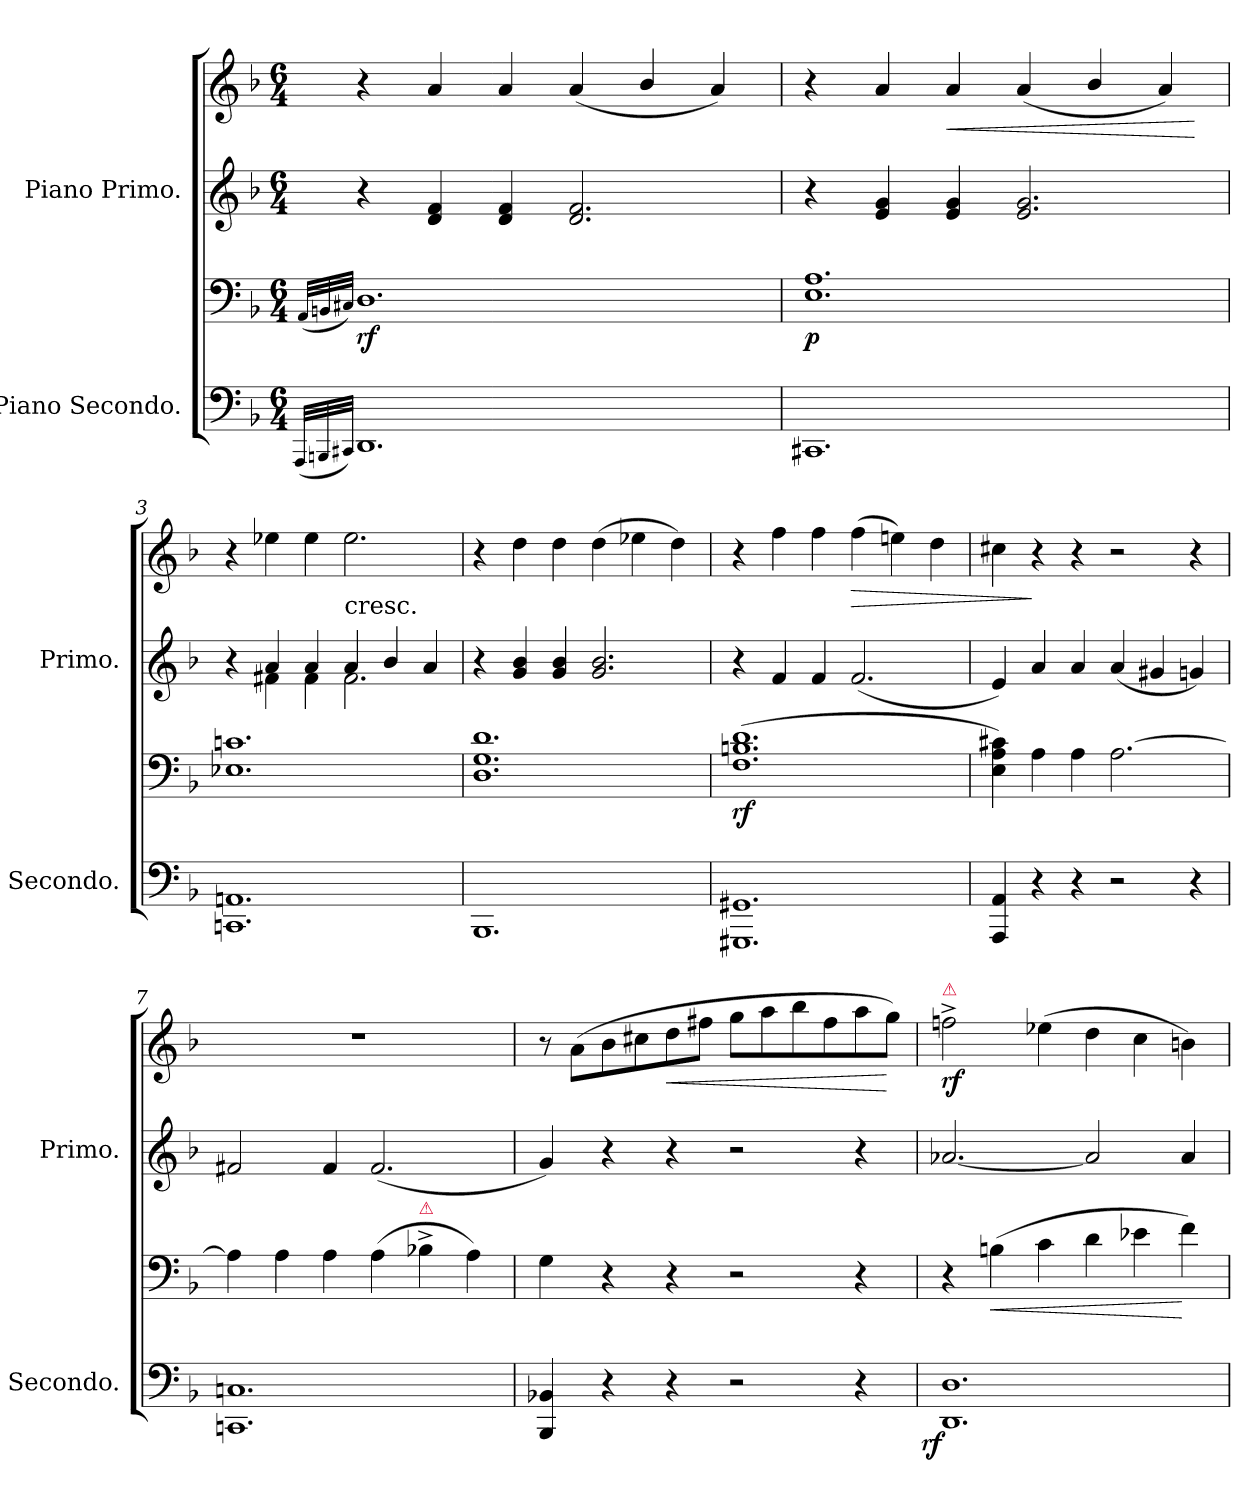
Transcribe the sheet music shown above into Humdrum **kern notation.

**kern	**dynam	**kern	**dynam	**kern	**kern	**dynam
*part4	*part4	*part3	*part3	*part2	*part1	*part1
*staff4	*staff4	*staff3	*staff3	*staff2	*staff1	*staff1
*I"Piano Secondo.	*	*	*	*I"Piano Primo.	*	*
*I'Secondo.	*	*	*	*I'Primo.	*	*
*clefF4	*	*clefF4	*	*clefG2	*clefG2	*
*k[b-]	*	*k[b-]	*	*k[b-]	*k[b-]	*
*M6/4	*	*M6/4	*	*M6/4	*M6/4	*
=1	=1	=1	=1	=1	=1	=1
(32qqAAA/LLL	.	(32qqAA/LLL	.	.	.	.
32qqBBBn/	.	32qqBBn/	.	.	.	.
32qqCC#X/JJJ)	.	32qqC#X/JJJ)	.	.	.	.
1.DD/	.	1.D\	rf	4r	4r	.
.	.	.	.	4d/ 4f/	4a/	po
.	.	.	.	4d/ 4f/	4a/	.
.	.	.	.	2.d/ 2.f/	(4a/	.
.	.	.	.	.	4b-/	.
.	.	.	.	.	4a/)	.
=2	=2	=2	=2	=2	=2	=2
1.CC#X/	.	1.E\ 1.A\	p	4r	4r	.
.	.	.	.	4e/ 4g/	4a/	.
.	.	.	.	4e/ 4g/	4a/	<
.	.	.	.	2.e/ 2.g/	(4a/	.
.	.	.	.	.	4b-/	.
.	.	.	.	.	4a/)	.
.	.	.	.	.	.	[
=3	=3	=3	=3	=3	=3	=3
*	*	*	*	*^	*	*
1.CCn/ 1.AAn/	.	1.E-X\ 1.cn\	.	4r	4reyy	4r	.
.	.	.	.	4a/	4f#X\	4ee-X\	.
.	.	.	.	4a/	4f#\	4ee-\	.
!	!	!	!	!	!	!LO:TX:c:t=cresc.	!
.	.	.	.	4a/	2.f#\	2.ee-\	.
.	.	.	.	4b-/	.	.	.
.	.	.	.	4a/	.	.	.
*	*	*	*	*v	*v	*	*
=4	=4	=4	=4	=4	=4	=4
1.BBB-/	.	1.D\ 1.G\ 1.d\	.	4r	4r	.
.	.	.	.	4g/ 4b-/	4dd\	.
.	.	.	.	4g/ 4b-/	4dd\	.
.	.	.	.	2.g/ 2.b-/	(4dd\	.
.	.	.	.	.	4ee-X\	.
.	.	.	.	.	4dd\)	.
=5	=5	=5	=5	=5	=5	=5
1.GGG#X/ 1.GG#X/	.	(1.F\ 1.Bn\ 1.d\	rf	4r	4r	.
.	.	.	.	4f/	4ff\	.
.	.	.	.	4f/	4ff\	.
.	.	.	.	(2.f/	(4ff\	>
.	.	.	.	.	4een\)	.
.	.	.	.	.	4dd\	.
=6	=6	=6	=6	=6	=6	=6
4AAA/ 4AA/	.	4E\ 4A\ 4c#X\)	.	4e/)	4cc#X\	.
4r	.	4A\	.	4a/	4r	]
4r	.	4A\	.	4a/	4r	.
2r	.	[2.A\	.	(4a/	2r	.
.	.	.	.	4g#X/	.	.
4r	.	.	.	4gn/)	4r	.
=7	=7	=7	=7	=7	=7	=7
1.CCn/ 1.Cn/	.	4A\]	.	2f#X/	1.r	.
.	.	4A\	.	.	.	.
.	.	4A\	.	4f#/	.	.
.	.	(4A\	.	(2.f#/	.	.
!	!	!LO:TX:a:color=crimson:t=⚠	!	!	!	!
.	.	4B-X^<\	.	.	.	.
.	.	4A\)	.	.	.	.
=8	=8	=8	=8	=8	=8	=8
4BBB-/ 4BB-X/	.	4G\	.	4g/)	8r	.
.	.	.	.	.	(8a\L	.
4r	.	4r	.	4r	8b-\	.
.	.	.	.	.	8cc#X\	.
4r	.	4r	.	4r	8dd\	<
.	.	.	.	.	8ff#X\J	.
2r	.	2r	.	2r	8gg\L	.
.	.	.	.	.	8aa\	.
.	.	.	.	.	8bb-\	.
.	.	.	.	.	8ff#\	.
4r	.	4r	.	4r	8aa\	.
.	.	.	.	.	8gg\J)	[
=9	=9	=9	=9	=9	=9	=9
!	!	!	!	!	!LO:TX:a:color=crimson:t=⚠	!
!	!LO:DY:b:rj	!	!	!	!	!
1.DD/ 1.D/	rf	4r	.	[2.a-X/	2ffn^\	rf
!	!	!	!LO:HP:b	!	!	!
.	.	(4Bn\	> <	.	.	.
.	.	4c\	.	.	(4ee-X\	.
.	.	4d\	.	2a-/]	4dd\	.
.	.	4e-X\	.	.	4cc\	.
.	.	4f\)	] [	4a-/	4bn\)	.
=	=	=	=	=	=	=
*-	*-	*-	*-	*-	*-	*-
